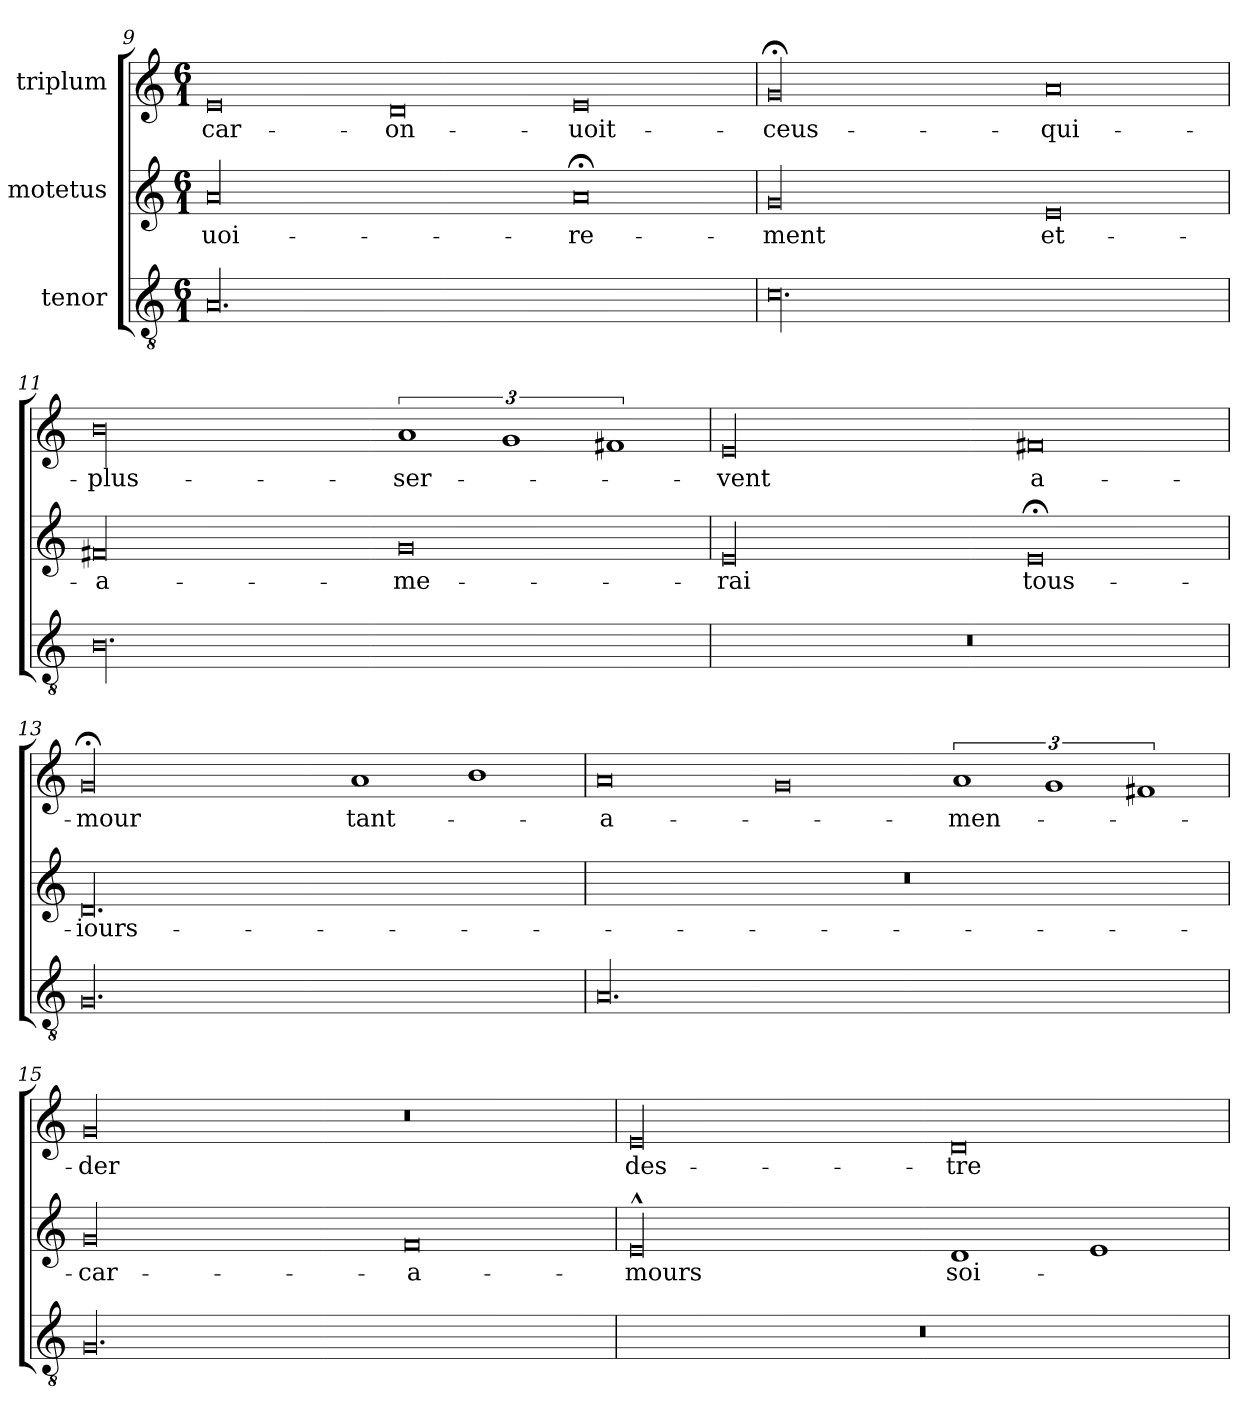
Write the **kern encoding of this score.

**kern	**kern	**text	**kern	**text
*part3	*part2	*part2	*part1	*part1
*staff3	*staff2	*staff2	*staff1	*staff1
*I"tenor	*I"motetus	*	*I"triplum	*
*clefGv2	*clefG2	*	*clefG2	*
*k[]	*k[]	*	*k[]	*
*C:	*C:	*	*C:	*
*M6/1	*M6/1	*	*M6/1	*
=9	=9	=9	=9	=9
00.A/	00a/	uoi-	0e/	car-
.	.	.	0d/	on-
.	0a;</	-re-	0e/	uoit-
=10	=10	=10	=10	=10
00.c\	00g/	-ment	00g;</	ceus-
.	0e/	et-	0a/	qui-
=11	=11	=11	=11	=11
00.B\	00f#X/	a-	00b\	plus-
.	0g/	-me-	3%2a/	ser-
.	.	.	3%2g/	.
.	.	.	3%2f#X/	.
=12	=12	=12	=12	=12
00.r	00e/	-rai	00e/	-vent
.	0e;</	tous-	0f#X/	a-
=13	=13	=13	=13	=13
00.G/	00.d/	iours-	00g;</	-mour
.	.	.	1a/	tant-
.	.	.	1b\	.
=14	=14	=14	=14	=14
00.A/	00.r	.	0a/	a-
.	.	.	0g/	.
.	.	.	3%2a/	-men-
.	.	.	3%2g/	.
.	.	.	3%2f#X/	.
=15	=15	=15	=15	=15
00.G/	00g/	car-	00g/	-der
.	0f/	a-	0r	.
=16	=16	=16	=16	=16
00.r	00e^^/	-mours	00e/	des-
.	1d/	soi-	0d/	-tre
.	1e/	.	.	.
=	=	=	=	=
*-	*-	*-	*-	*-
